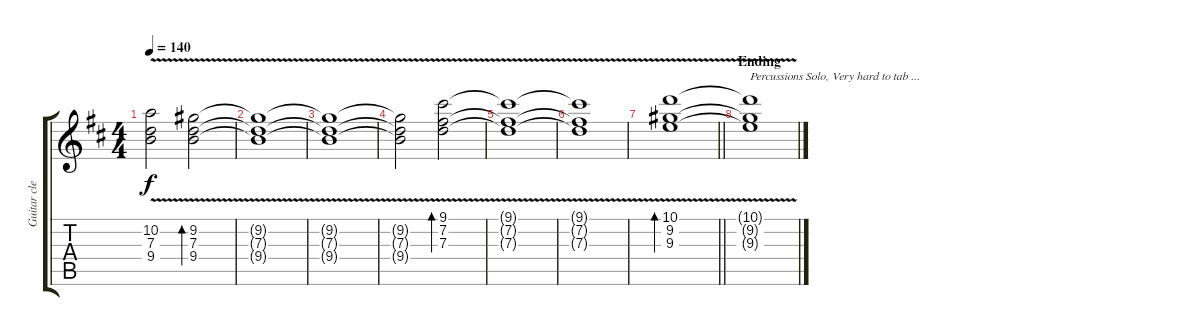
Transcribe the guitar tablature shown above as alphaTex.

\track ("Guitar clean" "Guitar cle") {instrument electricguitarjazz}
\staff {score tabs}
\tuning (E4 B3 G3 D3 A2 E2) {hide}
\ts (4 4)
\tempo 140
\clef g2
\ks d
(10.2{v t} 7.3{v t} 9.4{v t}).2{dy f} (9.2{v} 7.3{v} 9.4{v}).2{bd 240} |
(9.2{v t} 7.3{v t} 9.4{v t}).1 |
(9.2{v t} 7.3{v t} 9.4{v t}).1 |
(9.2{v t} 7.3{v t} 9.4{v t}).2 (9.1{v} 7.2{v} 7.3{v}).2{bd 240} |
(9.1{v t} 7.2{v t} 7.3{v t}).1 |
(9.1{v t} 7.2{v t} 7.3{v t}).1 |
\barLineRight lightlight
(10.1{v} 9.2{v} 9.3{v}).1{bd 240} |
\section ("" "Ending")
(10.1{t} 9.2{t} 9.3{t}).1{txt "Percussions Solo, Very hard to tab ..."}
